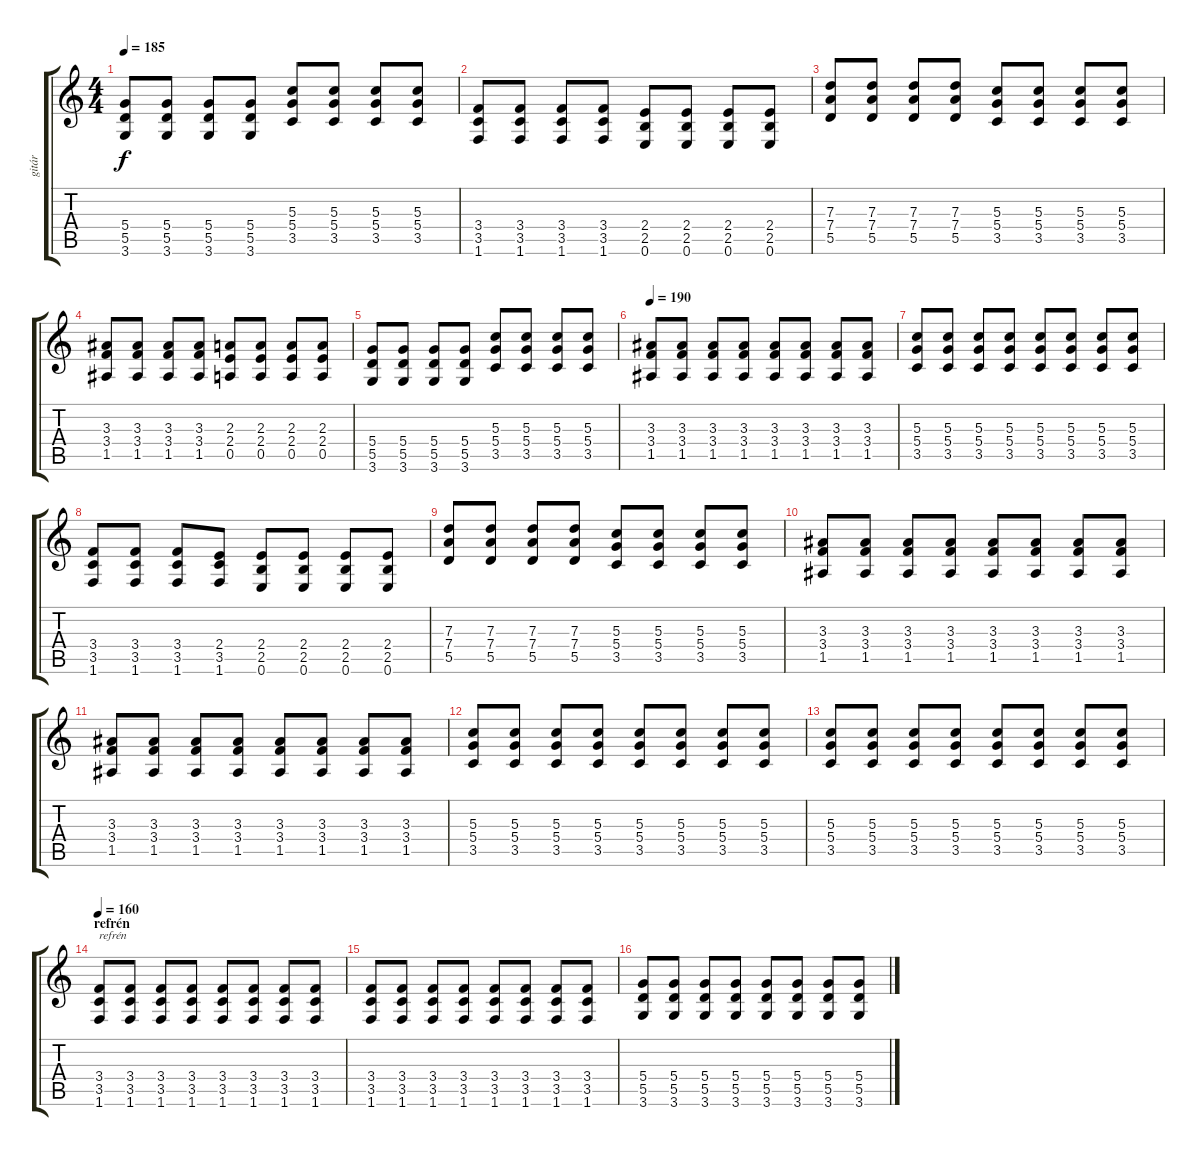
\track ("gitár" "gitár") {instrument distortionguitar}
\staff {score tabs}
\tuning (E4 B3 G3 D3 A2 E2) {hide}
\ts (4 4)
\tempo 185
\clef g2
\ks c
(5.4 5.5 3.6).8{dy f} (5.4 5.5 3.6).8 (5.4 5.5 3.6).8 (5.4 5.5 3.6).8 (5.3 5.4 3.5).8 (5.3 5.4 3.5).8 (5.3 5.4 3.5).8 (5.3 5.4 3.5).8 |
(3.4 3.5 1.6).8{volume 7} (3.4 3.5 1.6).8 (3.4 3.5 1.6).8 (3.4 3.5 1.6).8 (2.4 2.5 0.6).8 (2.4 2.5 0.6).8 (2.4 2.5 0.6).8 (2.4 2.5 0.6).8 |
(7.3 7.4 5.5).8 (7.3 7.4 5.5).8 (7.3 7.4 5.5).8 (7.3 7.4 5.5).8 (5.3 5.4 3.5).8 (5.3 5.4 3.5).8 (5.3 5.4 3.5).8 (5.3 5.4 3.5).8 |
(3.3 3.4 1.5).8 (3.3 3.4 1.5).8 (3.3 3.4 1.5).8 (3.3 3.4 1.5).8 (2.3 2.4 0.5).8 (2.3 2.4 0.5).8 (2.3 2.4 0.5).8 (2.3 2.4 0.5).8 |
(5.4 5.5 3.6).8 (5.4 5.5 3.6).8 (5.4 5.5 3.6).8 (5.4 5.5 3.6).8 (5.3 5.4 3.5).8 (5.3 5.4 3.5).8 (5.3 5.4 3.5).8 (5.3 5.4 3.5).8 |
\tempo 190
(3.3 3.4 1.5).8 (3.3 3.4 1.5).8 (3.3 3.4 1.5).8 (3.3 3.4 1.5).8 (3.3 3.4 1.5).8 (3.3 3.4 1.5).8 (3.3 3.4 1.5).8 (3.3 3.4 1.5).8 |
(5.3 5.4 3.5).8 (5.3 5.4 3.5).8 (5.3 5.4 3.5).8 (5.3 5.4 3.5).8 (5.3 5.4 3.5).8 (5.3 5.4 3.5).8 (5.3 5.4 3.5).8 (5.3 5.4 3.5).8 |
(3.4 3.5 1.6).8 (3.4 3.5 1.6).8 (3.4 3.5 1.6).8 (2.4 3.5 1.6).8 (2.4 2.5 0.6).8 (2.4 2.5 0.6).8 (2.4 2.5 0.6).8 (2.4 2.5 0.6).8 |
(7.3 7.4 5.5).8 (7.3 7.4 5.5).8 (7.3 7.4 5.5).8 (7.3 7.4 5.5).8 (5.3 5.4 3.5).8 (5.3 5.4 3.5).8 (5.3 5.4 3.5).8 (5.3 5.4 3.5).8 |
(3.3 3.4 1.5).8{volume 16} (3.3 3.4 1.5).8 (3.3 3.4 1.5).8 (3.3 3.4 1.5).8 (3.3 3.4 1.5).8 (3.3 3.4 1.5).8 (3.3 3.4 1.5).8 (3.3 3.4 1.5).8 |
(3.3 3.4 1.5).8 (3.3 3.4 1.5).8 (3.3 3.4 1.5).8 (3.3 3.4 1.5).8 (3.3 3.4 1.5).8 (3.3 3.4 1.5).8 (3.3 3.4 1.5).8 (3.3 3.4 1.5).8 |
(5.3 5.4 3.5).8 (5.3 5.4 3.5).8 (5.3 5.4 3.5).8 (5.3 5.4 3.5).8 (5.3 5.4 3.5).8 (5.3 5.4 3.5).8 (5.3 5.4 3.5).8 (5.3 5.4 3.5).8 |
(5.3 5.4 3.5).8 (5.3 5.4 3.5).8 (5.3 5.4 3.5).8 (5.3 5.4 3.5).8 (5.3 5.4 3.5).8 (5.3 5.4 3.5).8 (5.3 5.4 3.5).8 (5.3 5.4 3.5).8 |
\section ("" "refrén")
\tempo 160
(3.4 3.5 1.6).8{txt "refrén"} (3.4 3.5 1.6).8 (3.4 3.5 1.6).8 (3.4 3.5 1.6).8 (3.4 3.5 1.6).8 (3.4 3.5 1.6).8 (3.4 3.5 1.6).8 (3.4 3.5 1.6).8 |
(3.4 3.5 1.6).8 (3.4 3.5 1.6).8 (3.4 3.5 1.6).8 (3.4 3.5 1.6).8 (3.4 3.5 1.6).8 (3.4 3.5 1.6).8 (3.4 3.5 1.6).8 (3.4 3.5 1.6).8 |
(5.4 5.5 3.6).8 (5.4 5.5 3.6).8 (5.4 5.5 3.6).8 (5.4 5.5 3.6).8 (5.4 5.5 3.6).8 (5.4 5.5 3.6).8 (5.4 5.5 3.6).8 (5.4 5.5 3.6).8
